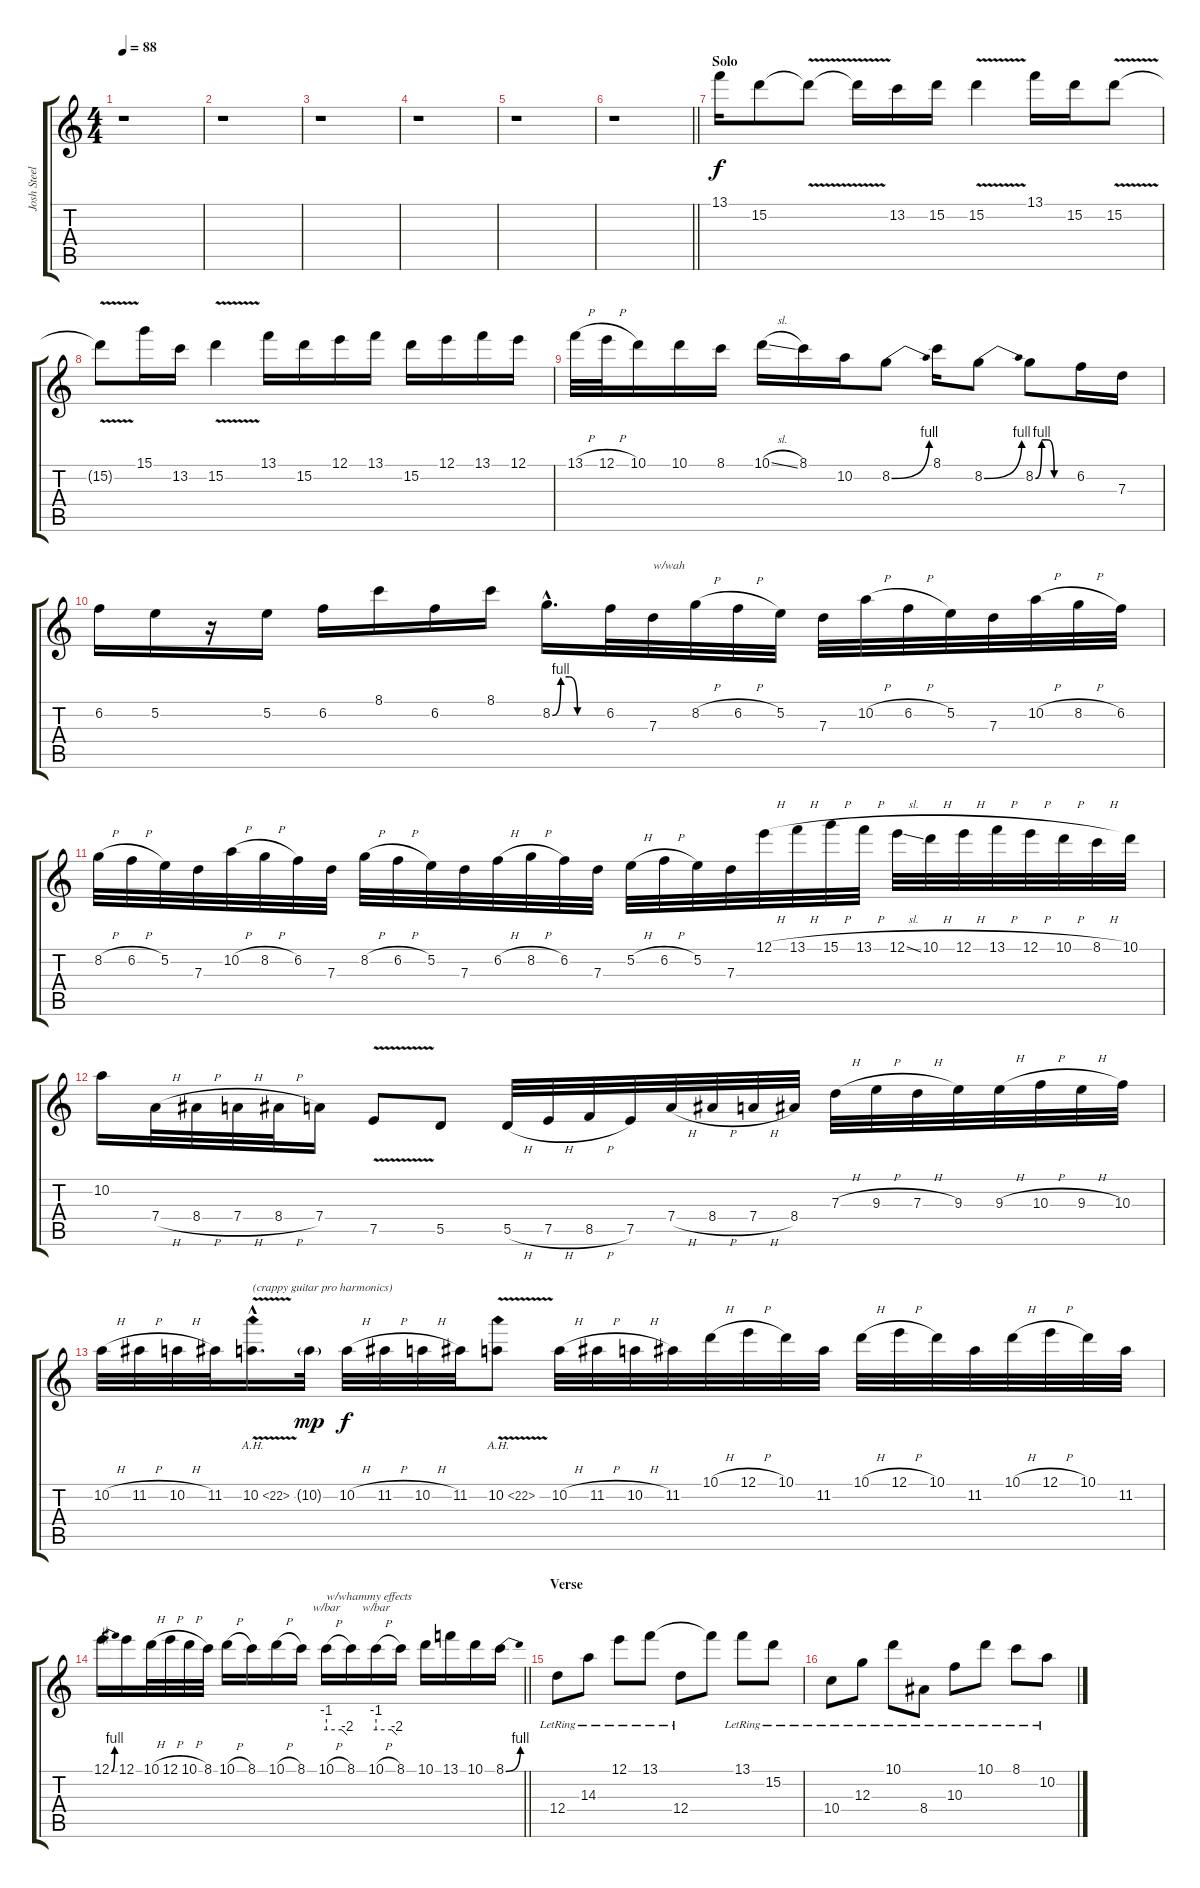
\track ("Josh Steely (Lead Guitar)" "Josh Steel") {instrument acousticguitarsteel}
\staff {score tabs}
\tuning (E4 B3 G3 D3 A2 D2) {hide}
\ts (4 4)
\tempo 88
\clef g2
\ks c
r.1{dy f} |
r.1 |
r.1 |
r.1 |
r.1 |
\barLineRight lightlight
r.1 |
\section ("" "Solo")
13.1.16{volume 9 instrument overdrivenguitar} 15.2.8 15.2{v t}.8 15.2{t}.16 13.2.16 15.2.16 15.2{v}.4 13.1.16 15.2.16 15.2{v}.8 |
15.2{t}.8 15.1.16 13.2.16 15.2{v}.4 13.1.16 15.2.16 12.1.16 13.1.16 15.2.16 12.1.16 13.1.16 12.1.16 |
13.1{h}.32 12.1{h}.32 10.1.16 10.1.16 8.1.16 10.1{sl}.16 8.1.16 10.2.16 8.2{be (bend 0 0 60 4)}.8 8.1.16 8.2{be (bend 0 0 60 4)}.8 8.2{be (custom 0 0 10 4 20 4 30 0 60 0)}.8 6.2.16 7.3.16 |
6.2.16 5.2.16 r.16 5.2.16 6.2.16 8.1.16 6.2.16 8.1.16 8.2{be (custom 0 0 10 4 20 4 30 0 60 0) hac}.16{d} 6.2.32 7.3.32{txt "w/wah"} 8.2{h}.32 6.2{h}.32 5.2.32 7.3.32 10.2{h}.32 6.2{h}.32 5.2.32 7.3.32 10.2{h}.32 8.2{h}.32 6.2.32 |
8.2{h}.32 6.2{h}.32 5.2.32 7.3.32 10.2{h}.32 8.2{h}.32 6.2.32 7.3.32 8.2{h}.32 6.2{h}.32 5.2.32 7.3.32 6.2{h}.32 8.2{h}.32 6.2.32 7.3.32 5.2{h}.32 6.2{h}.32 5.2.32 7.3.32 12.1{h}.32 13.1{h}.32 15.1{h}.32 13.1{h}.32 12.1{sl}.32 10.1{h}.32 12.1{h}.32 13.1{h}.32 12.1{h}.32 10.1{h}.32 8.1{h}.32 10.1.32 |
10.2.16 7.4{h}.32 8.4{h}.32 7.4{h}.32 8.4{h}.32 7.4.16 7.5{v}.8 5.5.8 5.5{h}.32 7.5{h}.32 8.5{h}.32 7.5.32 7.4{h}.32 8.4{h}.32 7.4{h}.32 8.4.32 7.3{h}.32 9.3{h}.32 7.3{h}.32 9.3.32 9.3{h}.32 10.3{h}.32 9.3{h}.32 10.3.32 |
10.2{h}.32 11.2{h}.32 10.2{h}.32 11.2.32 10.2{ah 12 v hac}.16{d txt "(crappy guitar pro harmonics)"} 10.2{g}.32{dy mp} 10.2{h}.32{dy f} 11.2{h}.32 10.2{h}.32 11.2.32 10.2{ah 12 v}.8 10.2{h}.32 11.2{h}.32 10.2{h}.32 11.2.32 10.1{h}.32 12.1{h}.32 10.1.32 11.2.32 10.1{h}.32 12.1{h}.32 10.1.32 11.2.32 10.1{h}.32 12.1{h}.32 10.1.32 11.2.32 |
\barLineRight lightlight
12.1{be (bend 0 0 60 4)}.16 12.1.16 10.1{h}.32 12.1{h}.32 10.1{h}.32 8.1.32 10.1{h}.16 8.1.16 10.1{h}.16 8.1.16 10.1{h}.16{tbe (custom default 0 -4 45 -4 60 -8) txt "w/whammy effects"} 8.1.16 10.1{h}.16{tbe (custom default 0 -4 45 -4 60 -8)} 8.1.16 10.1.16 13.1.16 10.1.16 8.1{be (bend 0 0 60 4)}.16 |
\section ("" "Verse")
12.4{lr}.8{volume 6 instrument acousticguitarsteel} 14.3{lr}.8 12.1{lr}.8 13.1{lr}.8 12.4{lr}.8 13.1{t}.8 13.1{lr}.8 15.2{lr}.8 |
10.4{lr}.8 12.3{lr}.8 10.1{lr}.8 8.4{lr}.8 10.3{lr}.8 10.1{lr}.8 8.1{lr}.8 10.2{lr}.8
